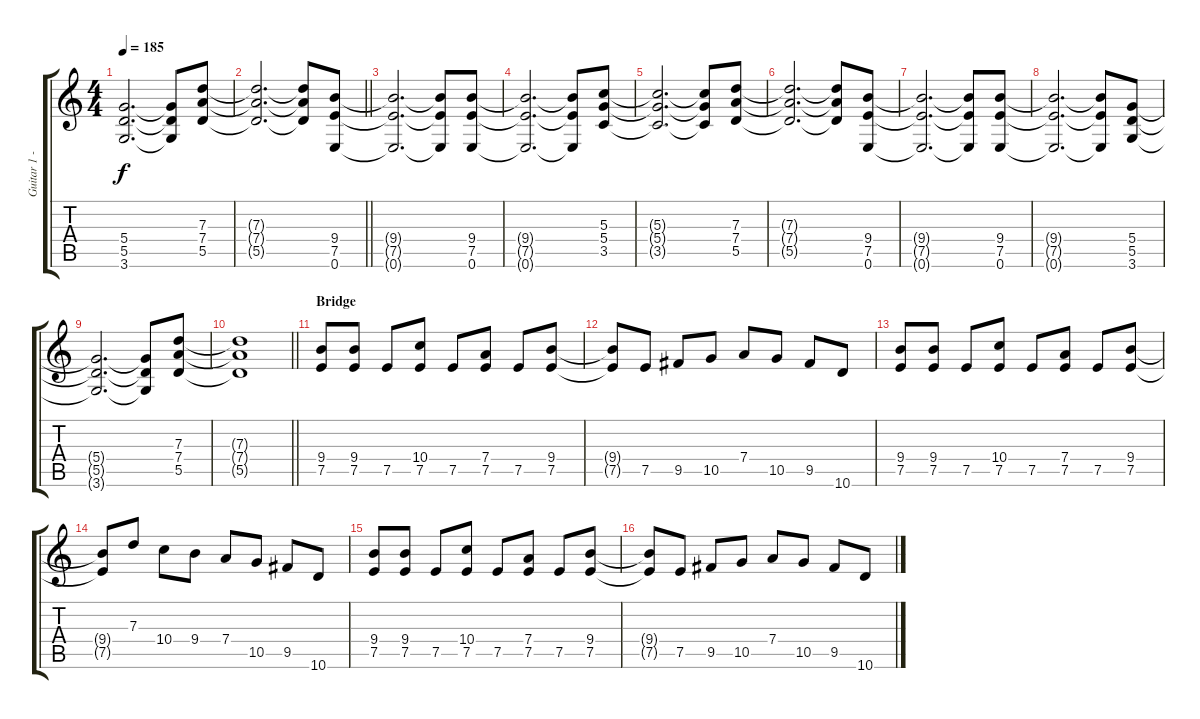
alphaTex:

\track ("Guitar 1 - Murray" "Guitar 1 -") {instrument distortionguitar}
\staff {score tabs}
\tuning (E4 B3 G3 D3 A2 E2) {hide}
\ts (4 4)
\tempo 185
\clef g2
\ks c
(5.4{t} 5.5{t} 3.6{t}).2{d dy f} (5.4{t} 5.5{t} 3.6{t}).8 (7.3 7.4 5.5).8 |
\barLineRight lightlight
(7.3{t} 7.4{t} 5.5{t}).2{d} (7.3{t} 7.4{t} 5.5{t}).8 (9.4 7.5 0.6).8 |
\section ("" "")
(9.4{t} 7.5{t} 0.6{t}).2{d} (9.4{t} 7.5{t} 0.6{t}).8 (9.4 7.5 0.6).8 |
(9.4{t} 7.5{t} 0.6{t}).2{d} (9.4{t} 7.5{t} 0.6{t}).8 (5.3 5.4 3.5).8 |
(5.3{t} 5.4{t} 3.5{t}).2{d} (5.3{t} 5.4{t} 3.5{t}).8 (7.3 7.4 5.5).8 |
(7.3{t} 7.4{t} 5.5{t}).2{d} (7.3{t} 7.4{t} 5.5{t}).8 (9.4 7.5 0.6).8 |
(9.4{t} 7.5{t} 0.6{t}).2{d} (9.4{t} 7.5{t} 0.6{t}).8 (9.4 7.5 0.6).8 |
(9.4{t} 7.5{t} 0.6{t}).2{d} (9.4{t} 7.5{t} 0.6{t}).8 (5.4 5.5 3.6).8 |
(5.4{t} 5.5{t} 3.6{t}).2{d} (5.4{t} 5.5{t} 3.6{t}).8 (7.3 7.4 5.5).8 |
\barLineRight lightlight
(7.3{t} 7.4{t} 5.5{t}).1 |
\section ("" "Bridge")
(9.4 7.5).8 (9.4 7.5).8 7.5.8 (10.4 7.5).8 7.5.8 (7.4 7.5).8 7.5.8 (9.4 7.5).8 |
(9.4{t} 7.5{t}).8 7.5.8 9.5.8 10.5.8 7.4.8 10.5.8 9.5.8 10.6.8 |
(9.4 7.5).8 (9.4 7.5).8 7.5.8 (10.4 7.5).8 7.5.8 (7.4 7.5).8 7.5.8 (9.4 7.5).8 |
(9.4{t} 7.5{t}).8 7.3.8 10.4.8 9.4.8 7.4.8 10.5.8 9.5.8 10.6.8 |
(9.4 7.5).8 (9.4 7.5).8 7.5.8 (10.4 7.5).8 7.5.8 (7.4 7.5).8 7.5.8 (9.4 7.5).8 |
(9.4{t} 7.5{t}).8 7.5.8 9.5.8 10.5.8 7.4.8 10.5.8 9.5.8 10.6.8
